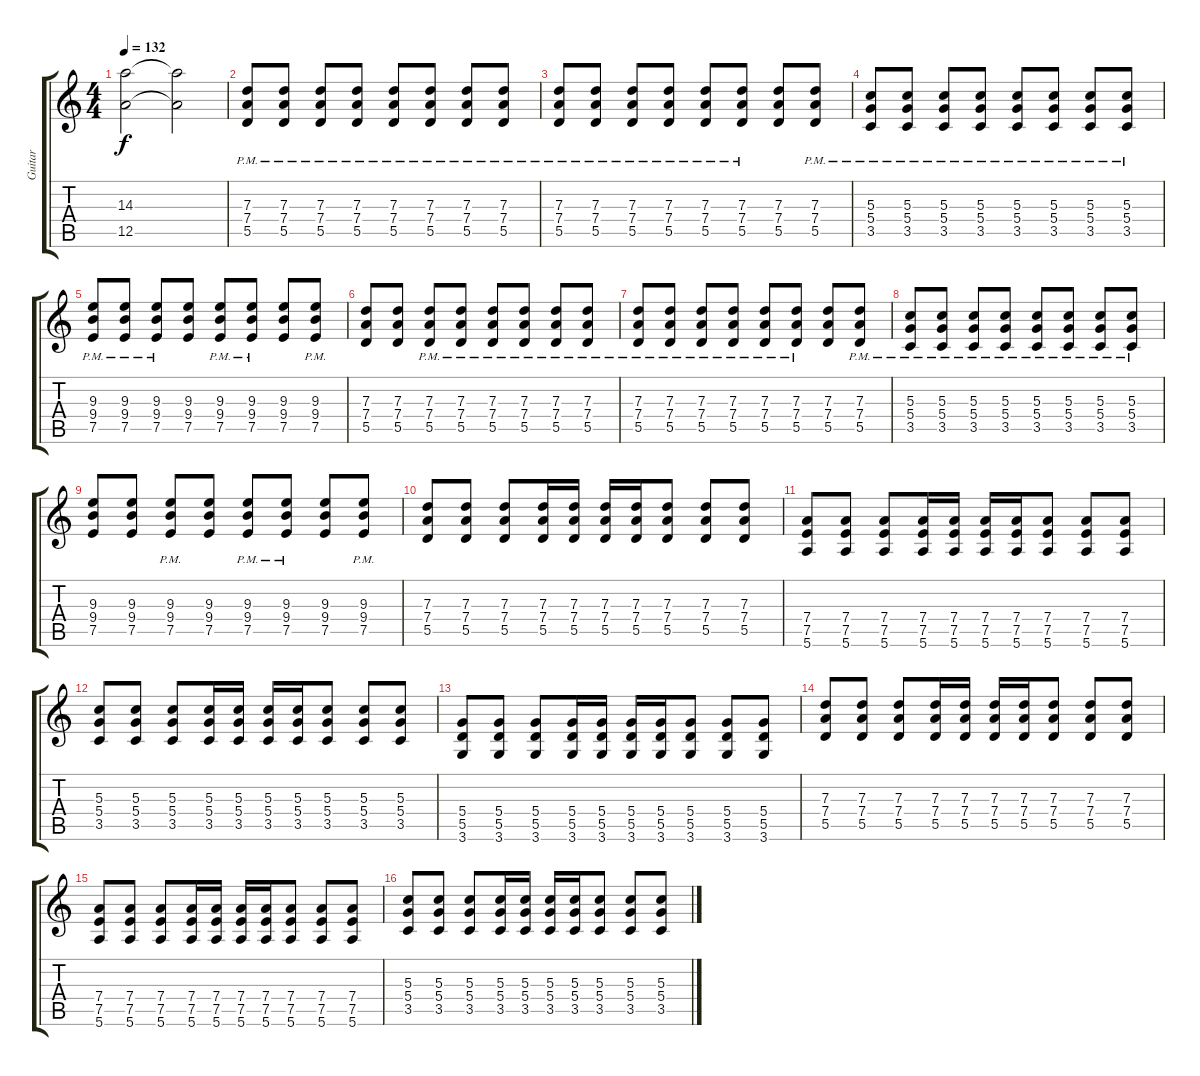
\track ("Guitar" "Guitar") {instrument distortionguitar}
\staff {score tabs}
\tuning (E4 B3 G3 D3 A2 E2) {hide}
\ts (4 4)
\tempo 132
\clef g2
\ks c
(14.3 12.5).2{dy f} (14.3{t} 12.5{t}).2 |
(7.3{pm} 7.4{pm} 5.5{pm}).8 (7.3{pm} 7.4{pm} 5.5{pm}).8 (7.3{pm} 7.4{pm} 5.5{pm}).8 (7.3{pm} 7.4{pm} 5.5{pm}).8 (7.3{pm} 7.4{pm} 5.5{pm}).8 (7.3{pm} 7.4{pm} 5.5{pm}).8 (7.3{pm} 7.4{pm} 5.5{pm}).8 (7.3{pm} 7.4{pm} 5.5{pm}).8 |
(7.3{pm} 7.4{pm} 5.5{pm}).8 (7.3{pm} 7.4{pm} 5.5{pm}).8 (7.3{pm} 7.4{pm} 5.5{pm}).8 (7.3{pm} 7.4{pm} 5.5{pm}).8 (7.3{pm} 7.4{pm} 5.5{pm}).8 (7.3{pm} 7.4{pm} 5.5{pm}).8 (7.3 7.4 5.5).8 (7.3{pm} 7.4{pm} 5.5{pm}).8 |
(5.3{pm} 5.4{pm} 3.5{pm}).8 (5.3{pm} 5.4{pm} 3.5{pm}).8 (5.3{pm} 5.4{pm} 3.5{pm}).8 (5.3{pm} 5.4{pm} 3.5{pm}).8 (5.3{pm} 5.4{pm} 3.5{pm}).8 (5.3{pm} 5.4{pm} 3.5{pm}).8 (5.3{pm} 5.4{pm} 3.5{pm}).8 (5.3{pm} 5.4{pm} 3.5{pm}).8 |
(9.3{pm} 9.4{pm} 7.5{pm}).8 (9.3{pm} 9.4{pm} 7.5{pm}).8 (9.3{pm} 9.4{pm} 7.5{pm}).8 (9.3 9.4 7.5).8 (9.3{pm} 9.4{pm} 7.5{pm}).8 (9.3{pm} 9.4{pm} 7.5{pm}).8 (9.3 9.4 7.5).8 (9.3{pm} 9.4{pm} 7.5{pm}).8 |
(7.3 7.4 5.5).8 (7.3 7.4 5.5).8 (7.3{pm} 7.4{pm} 5.5{pm}).8 (7.3{pm} 7.4{pm} 5.5{pm}).8 (7.3{pm} 7.4{pm} 5.5{pm}).8 (7.3{pm} 7.4{pm} 5.5{pm}).8 (7.3{pm} 7.4{pm} 5.5{pm}).8 (7.3{pm} 7.4{pm} 5.5{pm}).8 |
(7.3{pm} 7.4{pm} 5.5{pm}).8 (7.3{pm} 7.4{pm} 5.5{pm}).8 (7.3{pm} 7.4{pm} 5.5{pm}).8 (7.3{pm} 7.4{pm} 5.5{pm}).8 (7.3{pm} 7.4{pm} 5.5{pm}).8 (7.3{pm} 7.4{pm} 5.5{pm}).8 (7.3 7.4 5.5).8 (7.3{pm} 7.4{pm} 5.5{pm}).8 |
(5.3{pm} 5.4{pm} 3.5{pm}).8 (5.3{pm} 5.4{pm} 3.5{pm}).8 (5.3{pm} 5.4{pm} 3.5{pm}).8 (5.3{pm} 5.4{pm} 3.5{pm}).8 (5.3{pm} 5.4{pm} 3.5{pm}).8 (5.3{pm} 5.4{pm} 3.5{pm}).8 (5.3{pm} 5.4{pm} 3.5{pm}).8 (5.3{pm} 5.4{pm} 3.5{pm}).8 |
(9.3 9.4 7.5).8 (9.3 9.4 7.5).8 (9.3{pm} 9.4{pm} 7.5{pm}).8 (9.3 9.4 7.5).8 (9.3{pm} 9.4{pm} 7.5{pm}).8 (9.3{pm} 9.4{pm} 7.5{pm}).8 (9.3 9.4 7.5).8 (9.3{pm} 9.4{pm} 7.5{pm}).8 |
(7.3 7.4 5.5).8 (7.3 7.4 5.5).8 (7.3 7.4 5.5).8 (7.3 7.4 5.5).16 (7.3 7.4 5.5).16 (7.3 7.4 5.5).16 (7.3 7.4 5.5).16 (7.3 7.4 5.5).8 (7.3 7.4 5.5).8 (7.3 7.4 5.5).8 |
(7.4 7.5 5.6).8 (7.4 7.5 5.6).8 (7.4 7.5 5.6).8 (7.4 7.5 5.6).16 (7.4 7.5 5.6).16 (7.4 7.5 5.6).16 (7.4 7.5 5.6).16 (7.4 7.5 5.6).8 (7.4 7.5 5.6).8 (7.4 7.5 5.6).8 |
(5.3 5.4 3.5).8 (5.3 5.4 3.5).8 (5.3 5.4 3.5).8 (5.3 5.4 3.5).16 (5.3 5.4 3.5).16 (5.3 5.4 3.5).16 (5.3 5.4 3.5).16 (5.3 5.4 3.5).8 (5.3 5.4 3.5).8 (5.3 5.4 3.5).8 |
(5.4 5.5 3.6).8 (5.4 5.5 3.6).8 (5.4 5.5 3.6).8 (5.4 5.5 3.6).16 (5.4 5.5 3.6).16 (5.4 5.5 3.6).16 (5.4 5.5 3.6).16 (5.4 5.5 3.6).8 (5.4 5.5 3.6).8 (5.4 5.5 3.6).8 |
(7.3 7.4 5.5).8 (7.3 7.4 5.5).8 (7.3 7.4 5.5).8 (7.3 7.4 5.5).16 (7.3 7.4 5.5).16 (7.3 7.4 5.5).16 (7.3 7.4 5.5).16 (7.3 7.4 5.5).8 (7.3 7.4 5.5).8 (7.3 7.4 5.5).8 |
(7.4 7.5 5.6).8 (7.4 7.5 5.6).8 (7.4 7.5 5.6).8 (7.4 7.5 5.6).16 (7.4 7.5 5.6).16 (7.4 7.5 5.6).16 (7.4 7.5 5.6).16 (7.4 7.5 5.6).8 (7.4 7.5 5.6).8 (7.4 7.5 5.6).8 |
(5.3 5.4 3.5).8 (5.3 5.4 3.5).8 (5.3 5.4 3.5).8 (5.3 5.4 3.5).16 (5.3 5.4 3.5).16 (5.3 5.4 3.5).16 (5.3 5.4 3.5).16 (5.3 5.4 3.5).8 (5.3 5.4 3.5).8 (5.3 5.4 3.5).8
